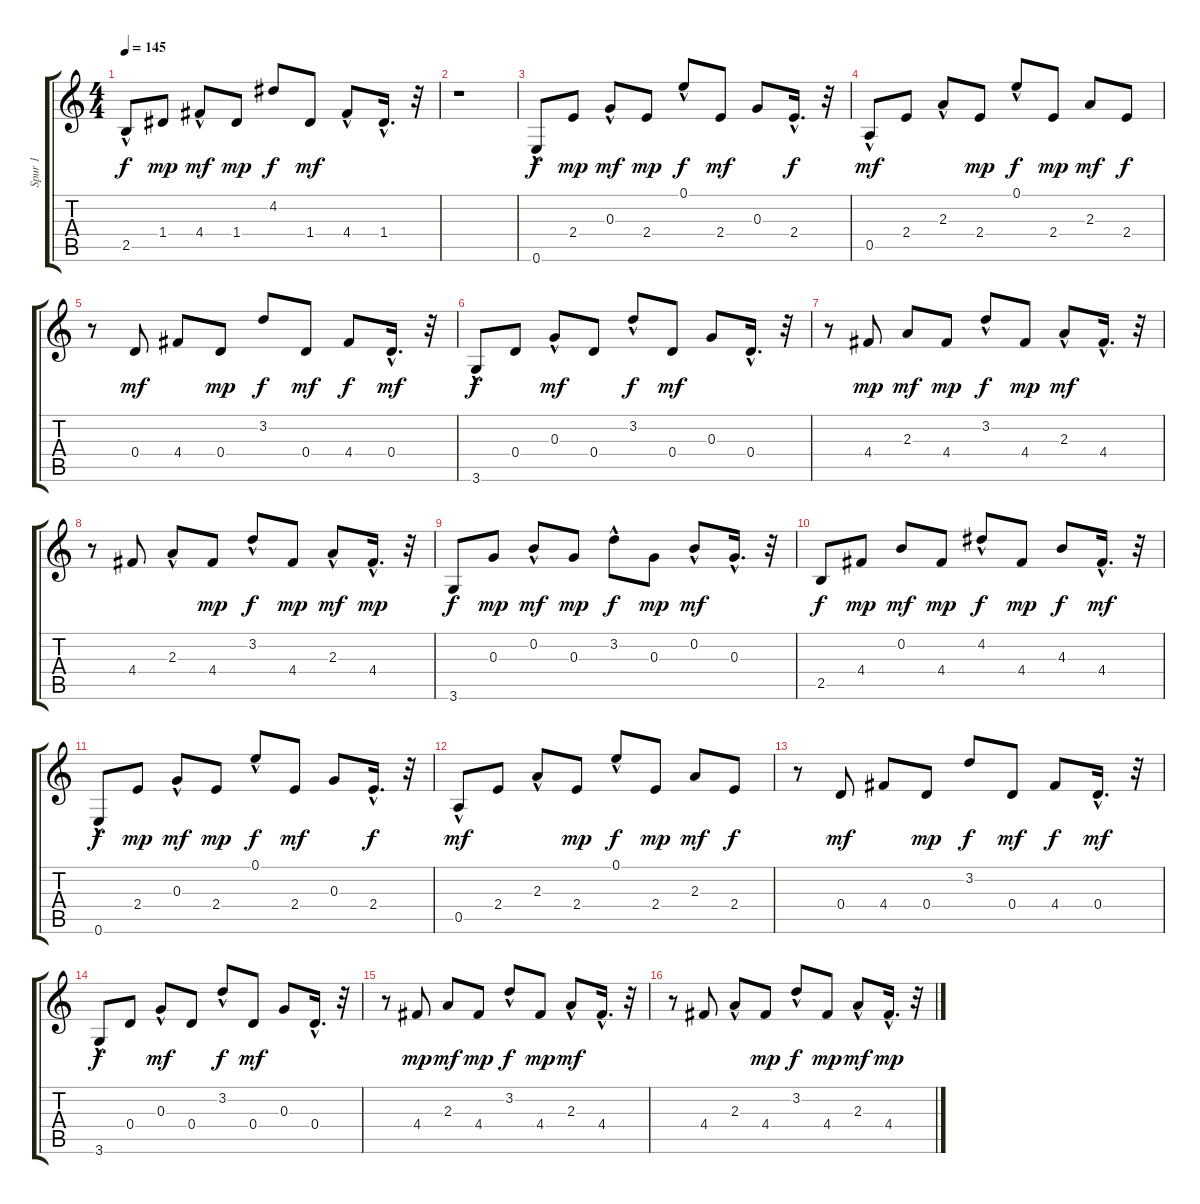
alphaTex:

\track ("Spur 1" "Spur 1") {instrument acousticguitarsteel}
\staff {score tabs}
\tuning (E4 B3 G3 D3 A2 E2) {hide}
\ts (4 4)
\tempo 145
\clef g2
\ks c
2.5{hac}.8{dy f} 1.4.8{dy mp} 4.4{hac}.8{dy mf} 1.4.8{dy mp} 4.2.8{dy f} 1.4.8{dy mf} 4.4{hac}.8 1.4{hac}.16{d} r.32 |
r.1 |
0.6{hac}.8{dy f} 2.4.8{dy mp} 0.3{hac}.8{dy mf} 2.4.8{dy mp} 0.1{hac}.8{dy f} 2.4.8{dy mf} 0.3.8 2.4{hac}.16{d dy f} r.32 |
0.5{hac}.8{dy mf} 2.4.8 2.3{hac}.8 2.4.8{dy mp} 0.1{hac}.8{dy f} 2.4.8{dy mp} 2.3.8{dy mf} 2.4.8{dy f} |
r.8 0.4.8{dy mf} 4.4.8 0.4.8{dy mp} 3.2.8{dy f} 0.4.8{dy mf} 4.4.8{dy f} 0.4{hac}.16{d dy mf} r.32 |
3.6{hac}.8{dy f} 0.4.8 0.3{hac}.8{dy mf} 0.4.8 3.2{hac}.8{dy f} 0.4.8{dy mf} 0.3.8 0.4{hac}.16{d} r.32 |
r.8 4.4.8{dy mp} 2.3.8{dy mf} 4.4.8{dy mp} 3.2{hac}.8{dy f} 4.4.8{dy mp} 2.3{hac}.8{dy mf} 4.4{hac}.16{d} r.32 |
r.8 4.4.8 2.3{hac}.8 4.4.8{dy mp} 3.2{hac}.8{dy f} 4.4.8{dy mp} 2.3{hac}.8{dy mf} 4.4{hac}.16{d dy mp} r.32 |
3.6.8{dy f} 0.3.8{dy mp} 0.2{hac}.8{dy mf} 0.3.8{dy mp} 3.2{hac}.8{dy f} 0.3.8{dy mp} 0.2{hac}.8{dy mf} 0.3{hac}.16{d} r.32 |
2.5.8{dy f} 4.4.8{dy mp} 0.2.8{dy mf} 4.4.8{dy mp} 4.2{hac}.8{dy f} 4.4.8{dy mp} 4.3.8{dy f} 4.4{hac}.16{d dy mf} r.32 |
0.6{hac}.8{dy f} 2.4.8{dy mp} 0.3{hac}.8{dy mf} 2.4.8{dy mp} 0.1{hac}.8{dy f} 2.4.8{dy mf} 0.3.8 2.4{hac}.16{d dy f} r.32 |
0.5{hac}.8{dy mf} 2.4.8 2.3{hac}.8 2.4.8{dy mp} 0.1{hac}.8{dy f} 2.4.8{dy mp} 2.3.8{dy mf} 2.4.8{dy f} |
r.8 0.4.8{dy mf} 4.4.8 0.4.8{dy mp} 3.2.8{dy f} 0.4.8{dy mf} 4.4.8{dy f} 0.4{hac}.16{d dy mf} r.32 |
3.6{hac}.8{dy f} 0.4.8 0.3{hac}.8{dy mf} 0.4.8 3.2{hac}.8{dy f} 0.4.8{dy mf} 0.3.8 0.4{hac}.16{d} r.32 |
r.8 4.4.8{dy mp} 2.3.8{dy mf} 4.4.8{dy mp} 3.2{hac}.8{dy f} 4.4.8{dy mp} 2.3{hac}.8{dy mf} 4.4{hac}.16{d} r.32 |
r.8 4.4.8 2.3{hac}.8 4.4.8{dy mp} 3.2{hac}.8{dy f} 4.4.8{dy mp} 2.3{hac}.8{dy mf} 4.4{hac}.16{d dy mp} r.32
